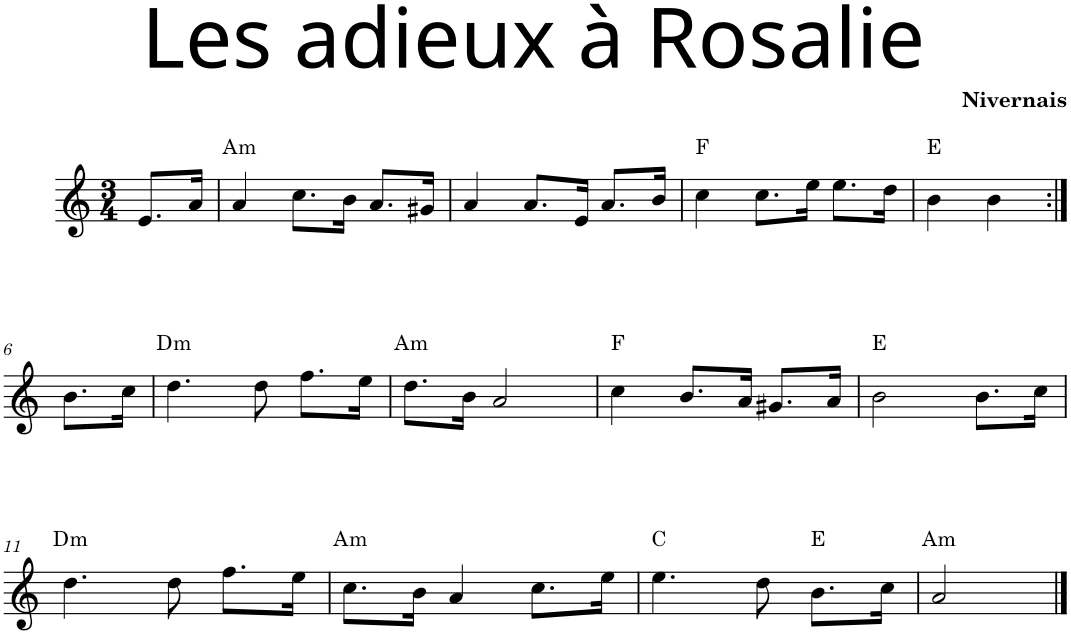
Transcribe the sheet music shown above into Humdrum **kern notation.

**kern	**harte
*part1	*part1
*staff1	*
*I"Violon	*
*I'Vln.	*
*clefG2	*
*k[]	*
*M3/4	*
=1	=1
8.e/L	.
16a/Jk	.
=2	=2
!	!LO:H:kt=m
4a/	A:min
8.cc\L	.
16b\Jk	.
8.a/L	.
16g#X/Jk	.
=3	=3
4a/	.
8.a/L	.
16e/Jk	.
8.a/L	.
16b/Jk	.
=4	=4
4cc\	F:maj
8.cc\L	.
16ee\Jk	.
8.ee\L	.
16dd\Jk	.
=5	=5
4b\	E:maj
4b\	.
!!LO:LB:g=z
=6:|!	=6:|!
8.b\L	.
16cc\Jk	.
=7	=7
!	!LO:H:kt=m
4.dd\	D:min
8dd\	.
8.ff\L	.
16ee\Jk	.
=8	=8
!	!LO:H:kt=m
8.dd\L	A:min
16b\Jk	.
2a/	.
=9	=9
4cc\	F:maj
8.b/L	.
16a/Jk	.
8.g#X/L	.
16a/Jk	.
=10	=10
2b\	E:maj
8.b\L	.
16cc\Jk	.
!!LO:LB:g=z
=11	=11
!	!LO:H:kt=m
4.dd\	D:min
8dd\	.
8.ff\L	.
16ee\Jk	.
=12	=12
!	!LO:H:kt=m
8.cc\L	A:min
16b\Jk	.
4a/	.
8.cc\L	.
16ee\Jk	.
=13	=13
4.ee\	C:maj
8dd\	.
8.b\L	E:maj
16cc\Jk	.
=14	=14
!	!LO:H:kt=m
2a/	A:min
==	==
*-	*-
